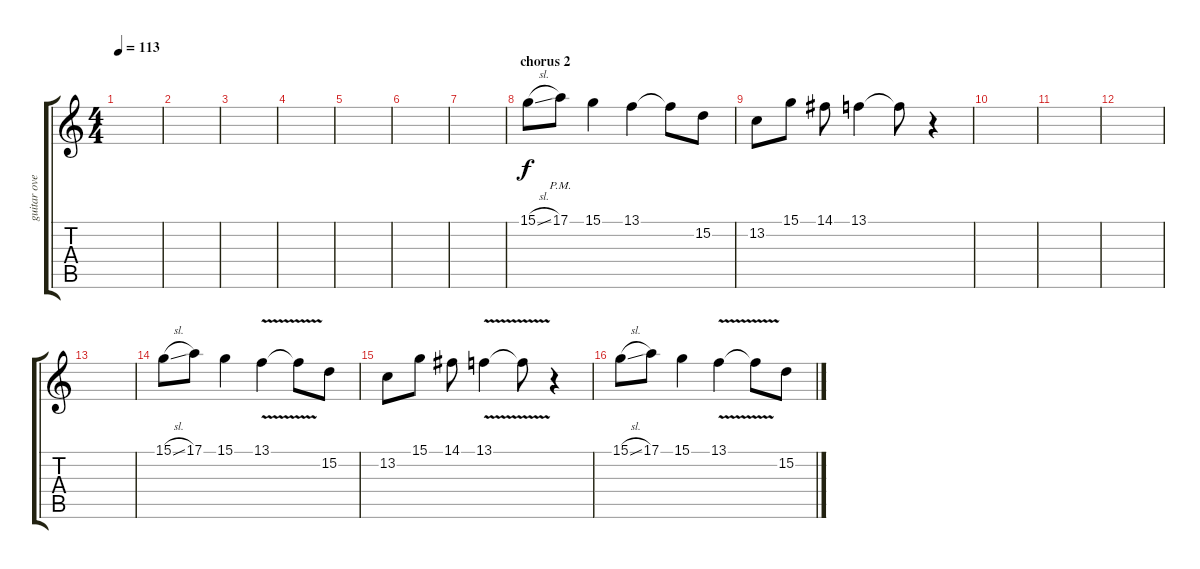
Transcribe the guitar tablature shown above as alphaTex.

\track ("guitar overdub" "guitar ove") {instrument lead5charang}
\staff {score tabs}
\tuning (E4 B3 G3 D3 A2 E2) {hide}
\ts (4 4)
\tempo 113
\clef g2
\ks c
|
|
|
|
|
|
|
\section ("" "chorus 2")
15.1{sl}.8 17.1{pm}.8 15.1.4 13.1.4 13.1{t}.8 15.2.8 |
13.2.8 15.1.8 14.1.8 13.1.4 13.1{t}.8 r.4 |
|
|
|
|
15.1{sl}.8 17.1.8 15.1.4 13.1{v}.4 13.1{t}.8 15.2.8 |
13.2.8 15.1.8 14.1.8 13.1{v}.4 13.1{t}.8 r.4 |
15.1{sl}.8 17.1.8 15.1.4 13.1{v}.4 13.1{t}.8 15.2.8
